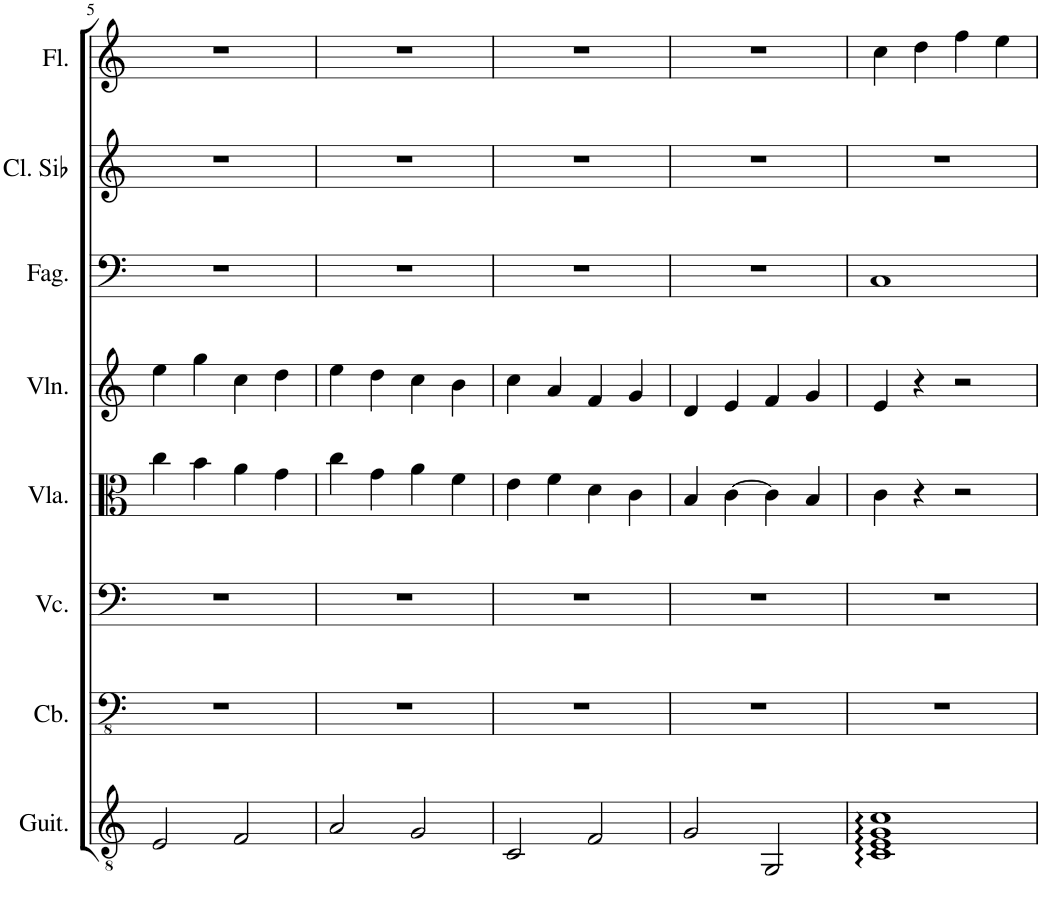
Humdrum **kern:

**kern	**kern	**kern	**kern	**kern	**kern	**kern	**kern
*part8	*part7	*part6	*part5	*part4	*part3	*part2	*part1
*staff8	*staff7	*staff6	*staff5	*staff4	*staff3	*staff2	*staff1
*I"Guitarra	*I"Contrabajo	*I"Violonchelo	*I"Viola	*I"Violin	*I"Fagot	*I"Clarinete  en Sib	*I"Flauta
*I'Guit.	*I'Cb.	*I'Vc.	*I'Vla.	*I'Vln.	*I'Fag.	*I'Cl. Sib	*I'Fl.
!!LO:PB:g=z
*clefGv2	*clefFv4	*clefF4	*clefC3	*clefG2	*clefF4	*clefG2	*clefG2
*	*ITrd7c12	*	*	*	*	*ITrd1c2	*
*k[]	*k[]	*k[]	*k[]	*k[]	*k[]	*k[]	*k[]
*M4/4	*M4/4	*M4/4	*M4/4	*M4/4	*M4/4	*M4/4	*M4/4
=5	=5	=5	=5	=5	=5	=5	=5
2E/	1r	1r	4cc\	4ee\	1r	1r	1r
.	.	.	4b\	4gg\	.	.	.
2F/	.	.	4a\	4cc\	.	.	.
.	.	.	4g\	4dd\	.	.	.
=6	=6	=6	=6	=6	=6	=6	=6
2A/	1r	1r	4cc\	4ee\	1r	1r	1r
.	.	.	4g\	4dd\	.	.	.
2G/	.	.	4a\	4cc\	.	.	.
.	.	.	4f\	4b\	.	.	.
=7	=7	=7	=7	=7	=7	=7	=7
2C/	1r	1r	4e\	4cc\	1r	1r	1r
.	.	.	4f\	4a/	.	.	.
2F/	.	.	4d\	4f/	.	.	.
.	.	.	4c\	4g/	.	.	.
=8	=8	=8	=8	=8	=8	=8	=8
2G/	1r	1r	4B/	4d/	1r	1r	1r
.	.	.	[4c\	4e/	.	.	.
2GG/	.	.	4c\]	4f/	.	.	.
.	.	.	4B/	4g/	.	.	.
=9	=9	=9	=9	=9	=9	=9	=9
1C 1E 1G 1c	1r	1r	4c\	4e/	1C	1r	4cc\
.	.	.	4r	4r	.	.	4dd\
.	.	.	2r	2r	.	.	4ff\
.	.	.	.	.	.	.	4ee\
=	=	=	=	=	=	=	=
*-	*-	*-	*-	*-	*-	*-	*-
